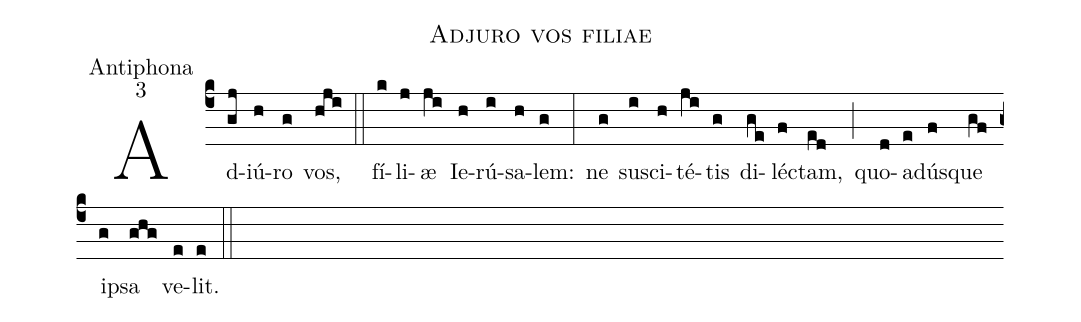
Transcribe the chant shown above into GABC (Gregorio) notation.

name:Adjuro vos filiae;
office-part:Antiphona;
mode:3;
%%
(c4) Ad(gj)iú(h)ro(g) vos,(hji) (::)
fí(k)li(j)æ(ji) Ie(h)rú(i)sa(h)lem:(g) (:)
ne(g) su(i)sci(h)té(ji)tis(g) di(ge)lé(f)ctam,(ed) (;) quo(d)a(e)dú(f)sque(gf) i(g)psa(ghg) ve(e)lit.(e) (::)
